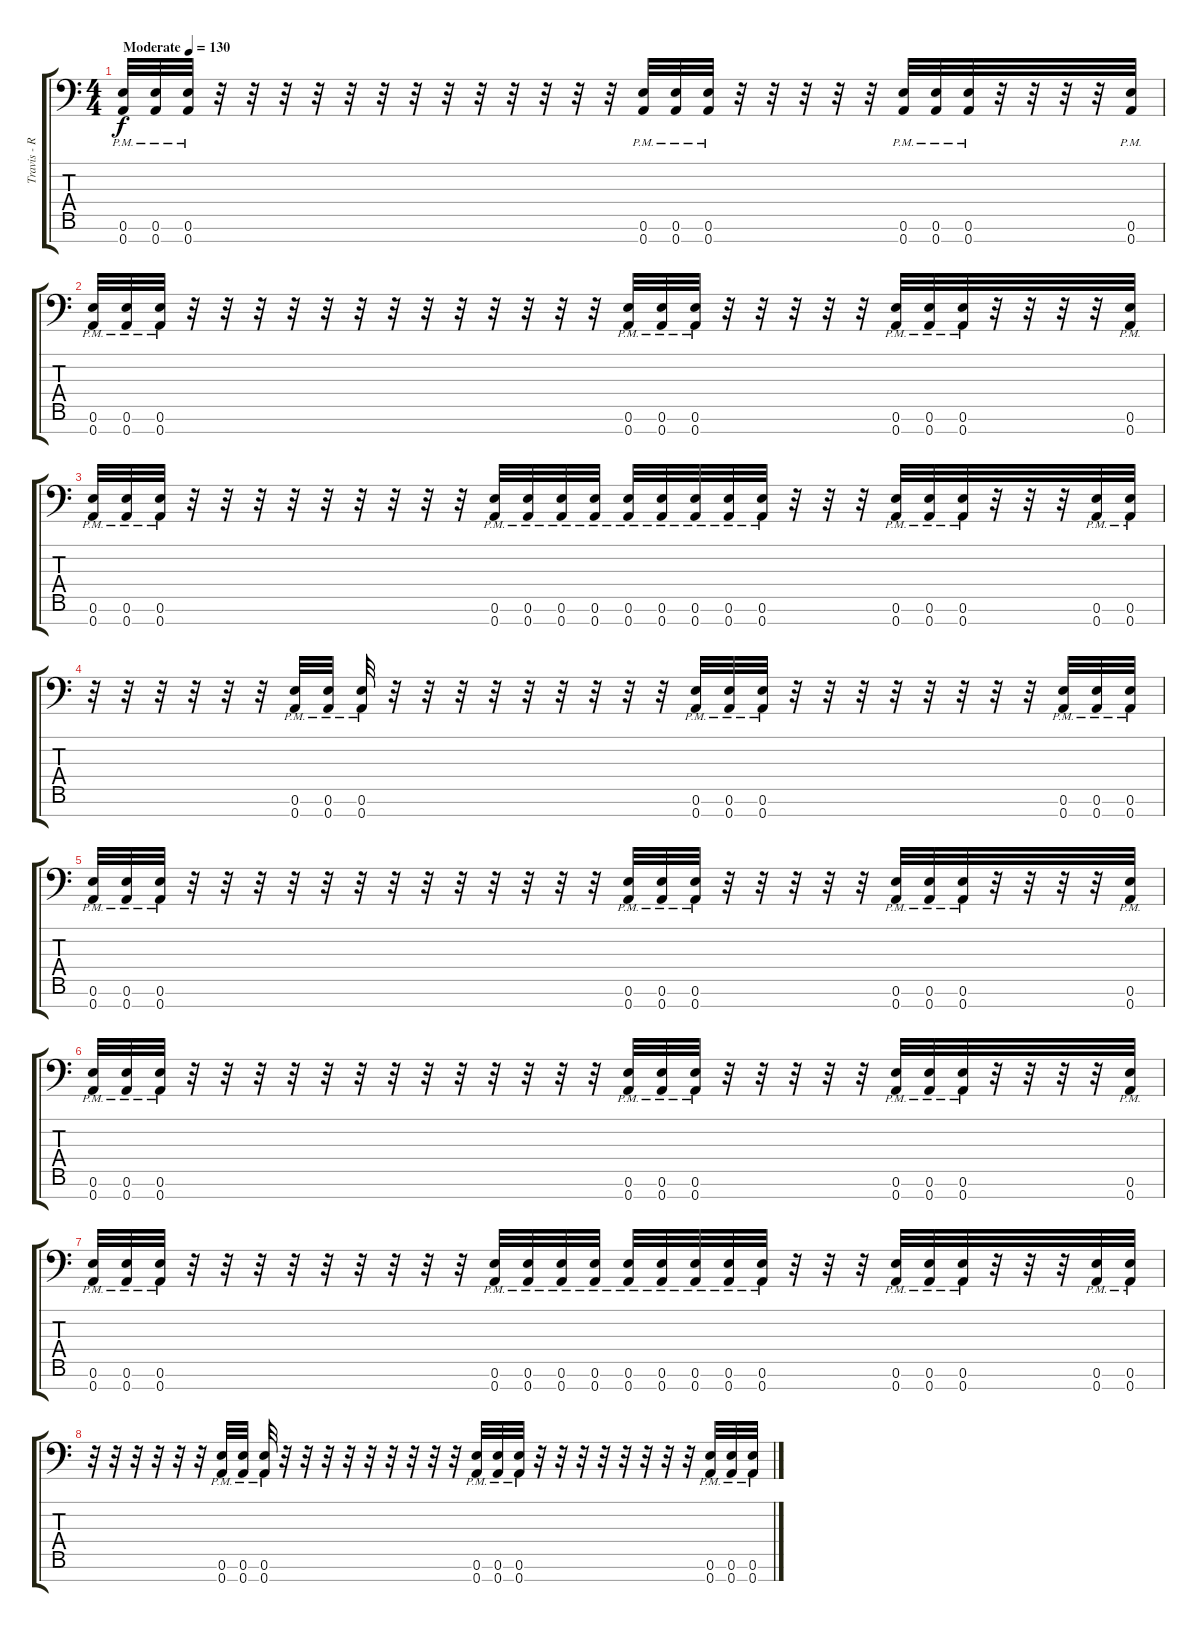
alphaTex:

\track ("Travis - Rhythm" "Travis - R") {instrument distortionguitar}
\staff {score tabs}
\tuning (E4 B3 G3 D3 A2 E2 A1) {hide}
\ts (4 4)
\tempo (130 "Moderate")
\clef f4
\ks c
(0.6{pm} 0.7{pm}).32{dy f instrument distortionguitar} (0.6{pm} 0.7{pm}).32 (0.6{pm} 0.7{pm}).32 r.32 r.32 r.32 r.32 r.32 r.32 r.32 r.32 r.32 r.32 r.32 r.32 r.32 (0.6{pm} 0.7{pm}).32 (0.6{pm} 0.7{pm}).32 (0.6{pm} 0.7{pm}).32 r.32 r.32 r.32 r.32 r.32 (0.6{pm} 0.7{pm}).32 (0.6{pm} 0.7{pm}).32 (0.6{pm} 0.7{pm}).32 r.32 r.32 r.32 r.32 (0.6{pm} 0.7{pm}).32 |
(0.6{pm} 0.7{pm}).32 (0.6{pm} 0.7{pm}).32 (0.6{pm} 0.7{pm}).32 r.32 r.32 r.32 r.32 r.32 r.32 r.32 r.32 r.32 r.32 r.32 r.32 r.32 (0.6{pm} 0.7{pm}).32 (0.6{pm} 0.7{pm}).32 (0.6{pm} 0.7{pm}).32 r.32 r.32 r.32 r.32 r.32 (0.6{pm} 0.7{pm}).32 (0.6{pm} 0.7{pm}).32 (0.6{pm} 0.7{pm}).32 r.32 r.32 r.32 r.32 (0.6{pm} 0.7{pm}).32 |
(0.6{pm} 0.7{pm}).32 (0.6{pm} 0.7{pm}).32 (0.6{pm} 0.7{pm}).32 r.32 r.32 r.32 r.32 r.32 r.32 r.32 r.32 r.32 (0.6{pm} 0.7{pm}).32 (0.6{pm} 0.7{pm}).32 (0.6{pm} 0.7{pm}).32 (0.6{pm} 0.7{pm}).32 (0.6{pm} 0.7{pm}).32 (0.6{pm} 0.7{pm}).32 (0.6{pm} 0.7{pm}).32 (0.6{pm} 0.7{pm}).32 (0.6{pm} 0.7{pm}).32 r.32 r.32 r.32 (0.6{pm} 0.7{pm}).32 (0.6{pm} 0.7{pm}).32 (0.6{pm} 0.7{pm}).32 r.32 r.32 r.32 (0.6{pm} 0.7{pm}).32 (0.6{pm} 0.7{pm}).32 |
r.32 r.32 r.32 r.32 r.32 r.32 (0.6{pm} 0.7{pm}).32 (0.6{pm} 0.7{pm}).32 (0.6{pm} 0.7{pm}).32 r.32 r.32 r.32 r.32 r.32 r.32 r.32 r.32 r.32 (0.6{pm} 0.7{pm}).32 (0.6{pm} 0.7{pm}).32 (0.6{pm} 0.7{pm}).32 r.32 r.32 r.32 r.32 r.32 r.32 r.32 r.32 (0.6{pm} 0.7{pm}).32 (0.6{pm} 0.7{pm}).32 (0.6{pm} 0.7{pm}).32 |
(0.6{pm} 0.7{pm}).32 (0.6{pm} 0.7{pm}).32 (0.6{pm} 0.7{pm}).32 r.32 r.32 r.32 r.32 r.32 r.32 r.32 r.32 r.32 r.32 r.32 r.32 r.32 (0.6{pm} 0.7{pm}).32 (0.6{pm} 0.7{pm}).32 (0.6{pm} 0.7{pm}).32 r.32 r.32 r.32 r.32 r.32 (0.6{pm} 0.7{pm}).32 (0.6{pm} 0.7{pm}).32 (0.6{pm} 0.7{pm}).32 r.32 r.32 r.32 r.32 (0.6{pm} 0.7{pm}).32 |
(0.6{pm} 0.7{pm}).32 (0.6{pm} 0.7{pm}).32 (0.6{pm} 0.7{pm}).32 r.32 r.32 r.32 r.32 r.32 r.32 r.32 r.32 r.32 r.32 r.32 r.32 r.32 (0.6{pm} 0.7{pm}).32 (0.6{pm} 0.7{pm}).32 (0.6{pm} 0.7{pm}).32 r.32 r.32 r.32 r.32 r.32 (0.6{pm} 0.7{pm}).32 (0.6{pm} 0.7{pm}).32 (0.6{pm} 0.7{pm}).32 r.32 r.32 r.32 r.32 (0.6{pm} 0.7{pm}).32 |
(0.6{pm} 0.7{pm}).32 (0.6{pm} 0.7{pm}).32 (0.6{pm} 0.7{pm}).32 r.32 r.32 r.32 r.32 r.32 r.32 r.32 r.32 r.32 (0.6{pm} 0.7{pm}).32 (0.6{pm} 0.7{pm}).32 (0.6{pm} 0.7{pm}).32 (0.6{pm} 0.7{pm}).32 (0.6{pm} 0.7{pm}).32 (0.6{pm} 0.7{pm}).32 (0.6{pm} 0.7{pm}).32 (0.6{pm} 0.7{pm}).32 (0.6{pm} 0.7{pm}).32 r.32 r.32 r.32 (0.6{pm} 0.7{pm}).32 (0.6{pm} 0.7{pm}).32 (0.6{pm} 0.7{pm}).32 r.32 r.32 r.32 (0.6{pm} 0.7{pm}).32 (0.6{pm} 0.7{pm}).32 |
r.32 r.32 r.32 r.32 r.32 r.32 (0.6{pm} 0.7{pm}).32 (0.6{pm} 0.7{pm}).32 (0.6{pm} 0.7{pm}).32 r.32 r.32 r.32 r.32 r.32 r.32 r.32 r.32 r.32 (0.6{pm} 0.7{pm}).32 (0.6{pm} 0.7{pm}).32 (0.6{pm} 0.7{pm}).32 r.32 r.32 r.32 r.32 r.32 r.32 r.32 r.32 (0.6{pm} 0.7{pm}).32 (0.6{pm} 0.7{pm}).32 (0.6{pm} 0.7{pm}).32
